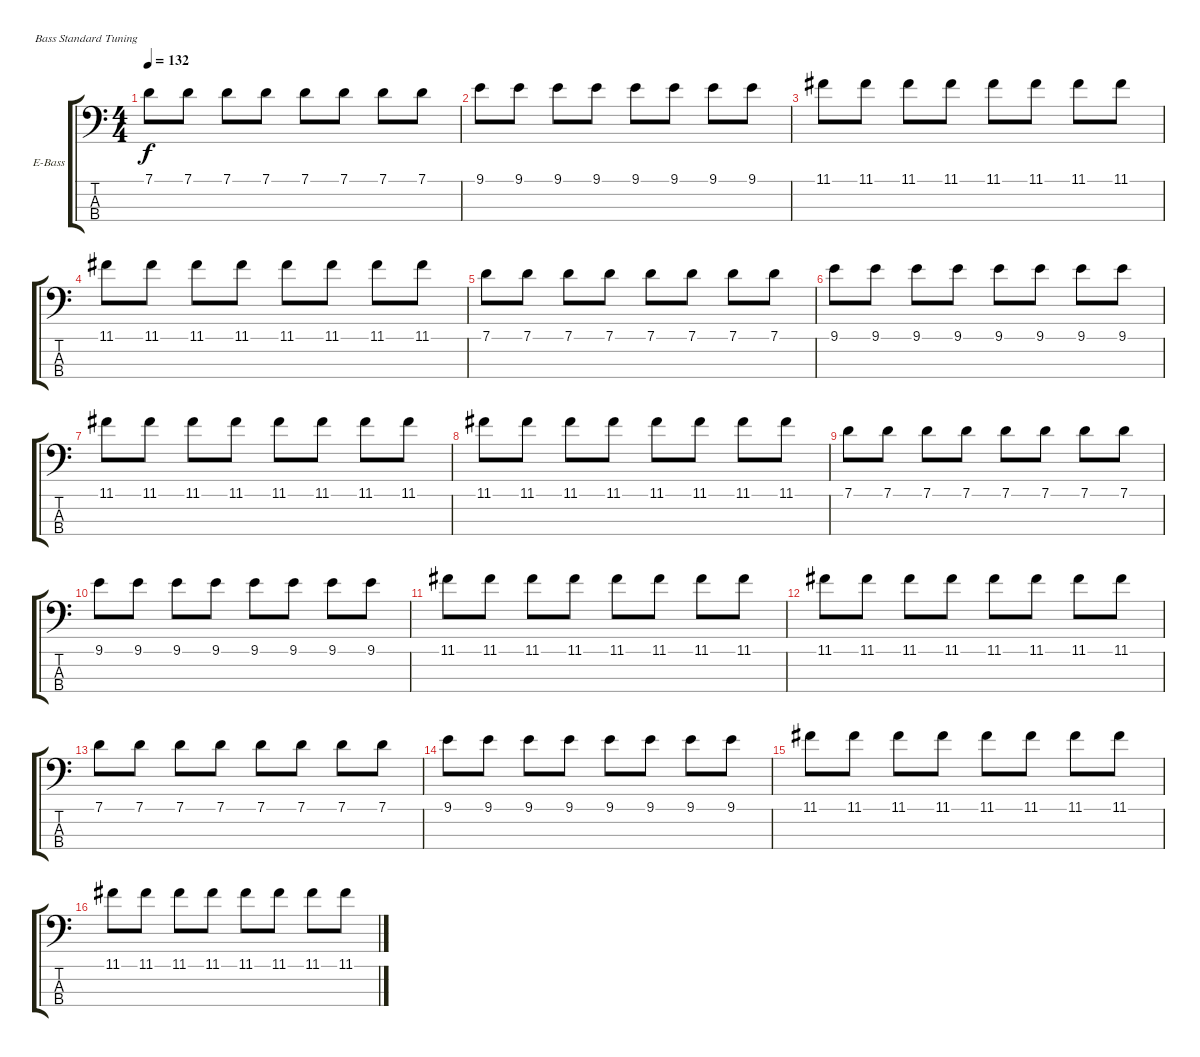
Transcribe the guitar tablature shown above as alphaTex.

\defaultSystemsLayout 4
\bracketExtendMode groupsimilarinstruments
\firstSystemTrackNameOrientation horizontal
\otherSystemsTrackNameOrientation horizontal
\track ("Nikolai Fraiture" "E-Bass") {instrument electricbassfinger}
\staff {score tabs}
\tuning (G2 D2 A1 E1)
\ts (4 4)
\tempo 132
\clef f4
\scale
0.485477
\ks c
7.1.8{dy f instrument electricbassfinger} 7.1.8 7.1.8 7.1.8 7.1.8 7.1.8 7.1.8 7.1.8 |
\scale
0.257261 9.1.8 9.1.8 9.1.8 9.1.8 9.1.8 9.1.8 9.1.8 9.1.8 |
\scale
0.257261 11.1.8 11.1.8 11.1.8 11.1.8 11.1.8 11.1.8 11.1.8 11.1.8 |
\scale
0.333333 11.1.8 11.1.8 11.1.8 11.1.8 11.1.8 11.1.8 11.1.8 11.1.8 |
\scale
0.333333 7.1.8 7.1.8 7.1.8 7.1.8 7.1.8 7.1.8 7.1.8 7.1.8 |
\scale
0.333333 9.1.8 9.1.8 9.1.8 9.1.8 9.1.8 9.1.8 9.1.8 9.1.8 |
\scale
0.333333 11.1.8 11.1.8 11.1.8 11.1.8 11.1.8 11.1.8 11.1.8 11.1.8 |
\scale
0.333333 11.1.8 11.1.8 11.1.8 11.1.8 11.1.8 11.1.8 11.1.8 11.1.8 |
\scale
0.333333 7.1.8 7.1.8 7.1.8 7.1.8 7.1.8 7.1.8 7.1.8 7.1.8 |
\scale
0.333333 9.1.8 9.1.8 9.1.8 9.1.8 9.1.8 9.1.8 9.1.8 9.1.8 |
\scale
0.333333 11.1.8 11.1.8 11.1.8 11.1.8 11.1.8 11.1.8 11.1.8 11.1.8 |
\scale
0.333333 11.1.8 11.1.8 11.1.8 11.1.8 11.1.8 11.1.8 11.1.8 11.1.8 |
\scale
0.333333 7.1.8 7.1.8 7.1.8 7.1.8 7.1.8 7.1.8 7.1.8 7.1.8 |
\scale
0.333333 9.1.8 9.1.8 9.1.8 9.1.8 9.1.8 9.1.8 9.1.8 9.1.8 |
\scale
0.333333 11.1.8 11.1.8 11.1.8 11.1.8 11.1.8 11.1.8 11.1.8 11.1.8 |
\scale
0.333333 11.1.8 11.1.8 11.1.8 11.1.8 11.1.8 11.1.8 11.1.8 11.1.8
